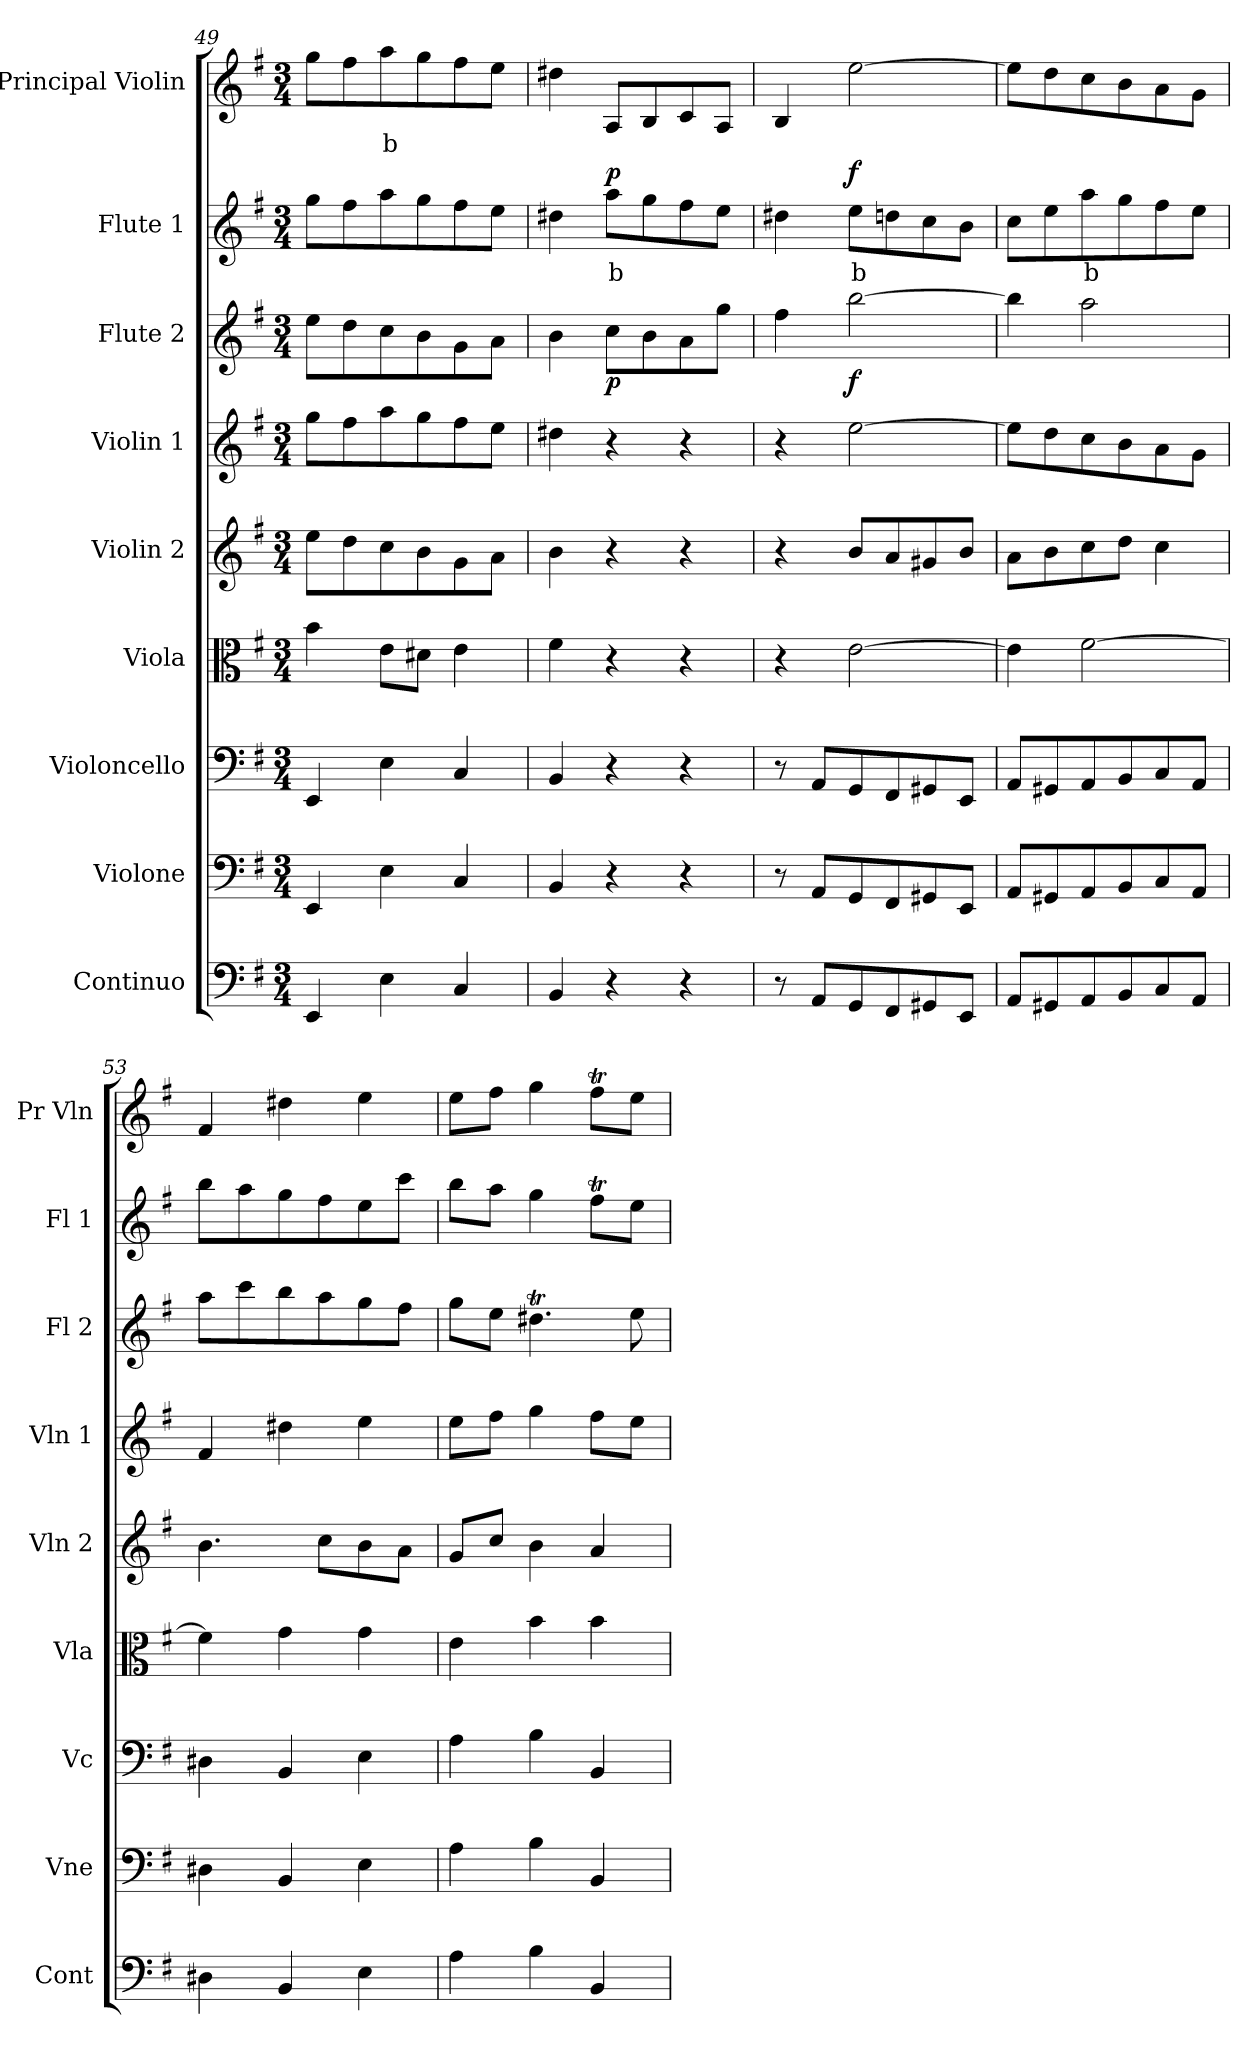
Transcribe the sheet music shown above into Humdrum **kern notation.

**kern	**kern	**kern	**kern	**kern	**kern	**kern	**dynam	**kern	**text	**dynam	**kern	**text
*part9	*part8	*part7	*part6	*part5	*part4	*part3	*part3	*part2	*part2	*part2	*part1	*part1
*staff9	*staff8	*staff7	*staff6	*staff5	*staff4	*staff3	*staff3	*staff2	*staff2	*staff2	*staff1	*staff1
*I"Continuo	*I"Violone	*I"Violoncello	*I"Viola	*I"Violin 2	*I"Violin 1	*I"Flute 2	*	*I"Flute 1	*	*	*I"Principal Violin	*
*I'Cont	*I'Vne	*I'Vc	*I'Vla	*I'Vln 2	*I'Vln 1	*I'Fl 2	*	*I'Fl 1	*	*	*I'Pr Vln	*
*clefF4	*clefF4	*clefF4	*clefC3	*clefG2	*clefG2	*clefG2	*	*clefG2	*	*	*clefG2	*
*	*ITrd7c12	*	*	*	*	*	*	*	*	*	*	*
*k[f#]	*k[f#]	*k[f#]	*k[f#]	*k[f#]	*k[f#]	*k[f#]	*	*k[f#]	*	*	*k[f#]	*
*M3/4	*M3/4	*M3/4	*M3/4	*M3/4	*M3/4	*M3/4	*	*M3/4	*	*	*M3/4	*
=49	=49	=49	=49	=49	=49	=49	=49	=49	=49	=49	=49	=49
4EE/	4EEE/	4EE/	4b\	8ee\L	8gg\L	8ee\L	.	8gg\L	.	.	8gg\L	.
.	.	.	.	8dd\	8ff#\	8dd\	.	8ff#\	.	.	8ff#\	.
!	!	!	!	!	!	!	!	!	!	!	!	!LO:LY:b:color=#FF0000
4E\	4EE\	4E\	8e\L	8cc\	8aa\	8cc\	.	8aa\	.	.	8aa\	b
.	.	.	8d#X\J	8b\	8gg\	8b\	.	8gg\	.	.	8gg\	.
4C/	4CC/	4C/	4e\	8g\	8ff#\	8g\	.	8ff#\	.	.	8ff#\	.
.	.	.	.	8a\J	8ee\J	8a\J	.	8ee\J	.	.	8ee\J	.
=50	=50	=50	=50	=50	=50	=50	=50	=50	=50	=50	=50	=50
4BB/	4BBB/	4BB/	4f#\	4b\	4dd#X\	4b\	.	4dd#X\	.	.	4dd#X\	.
!	!	!	!	!	!	!	!LO:DY:b	!	!LO:LY:b:color=#FF0000	!LO:DY:b	!	!
4r	4r	4r	4r	4r	4r	8cc\L	p	8aa\L	b	p	8A/L	.
.	.	.	.	.	.	8b\	.	8gg\	.	.	8B/	.
4r	4r	4r	4r	4r	4r	8a\	.	8ff#\	.	.	8c/	.
.	.	.	.	.	.	8gg\J	.	8ee\J	.	.	8A/J	.
=51	=51	=51	=51	=51	=51	=51	=51	=51	=51	=51	=51	=51
8r	8r	8r	4r	4r	4r	4ff#\	.	4dd#X\	.	.	4B/	.
8AA/L	8AAA/L	8AA/L	.	.	.	.	.	.	.	.	.	.
!	!	!	!	!	!	!	!LO:DY:b	!	!LO:LY:b:color=#FF0000	!LO:DY:b	!	!
8GG/	8GGG/	8GG/	[2e\	8b/L	[2ee\	[2bb\	f	8ee\L	b	f	[2ee\	.
8FF#/	8FFF#/	8FF#/	.	8a/	.	.	.	8ddn\	.	.	.	.
8GG#X/	8GGG#X/	8GG#X/	.	8g#X/	.	.	.	8cc\	.	.	.	.
8EE/J	8EEE/J	8EE/J	.	8b/J	.	.	.	8b\J	.	.	.	.
=52	=52	=52	=52	=52	=52	=52	=52	=52	=52	=52	=52	=52
8AA/L	8AAA/L	8AA/L	4e\]	8a\L	8ee\L]	4bb\]	.	8cc\L	.	.	8ee\L]	.
8GG#X/	8GGG#X/	8GG#X/	.	8b\	8dd\	.	.	8ee\	.	.	8dd\	.
!	!	!	!	!	!	!	!	!	!LO:LY:b:color=#FF0000	!	!	!
8AA/	8AAA/	8AA/	[2f#\	8cc\	8cc\	2aa\	.	8aa\	b	.	8cc\	.
8BB/	8BBB/	8BB/	.	8dd\J	8b\	.	.	8gg\	.	.	8b\	.
8C/	8CC/	8C/	.	4cc\	8a\	.	.	8ff#\	.	.	8a\	.
8AA/J	8AAA/J	8AA/J	.	.	8g\J	.	.	8ee\J	.	.	8g\J	.
=53	=53	=53	=53	=53	=53	=53	=53	=53	=53	=53	=53	=53
4D#X\	4DD#X\	4D#X\	4f#\]	4.b\	4f#/	8aa\L	.	8bb\L	.	.	4f#/	.
.	.	.	.	.	.	8ccc\	.	8aa\	.	.	.	.
4BB/	4BBB/	4BB/	4g\	.	4dd#X\	8bb\	.	8gg\	.	.	4dd#X\	.
.	.	.	.	8cc\L	.	8aa\	.	8ff#\	.	.	.	.
4E\	4EE\	4E\	4g\	8b\	4ee\	8gg\	.	8ee\	.	.	4ee\	.
.	.	.	.	8a\J	.	8ff#\J	.	8ccc\J	.	.	.	.
!!LO:PB:g=z
=54	=54	=54	=54	=54	=54	=54	=54	=54	=54	=54	=54	=54
4A\	4AA\	4A\	4e\	8g/L	8ee\L	8gg\L	.	8bb\L	.	.	8ee\L	.
.	.	.	.	8cc/J	8ff#\J	8ee\J	.	8aa\J	.	.	8ff#\J	.
4B\	4BB\	4B\	4b\	4b\	4gg\	4.dd#Xt\	.	4gg\	.	.	4gg\	.
4BB/	4BBB/	4BB/	4b\	4a/	8ff#\L	.	.	8ff#t\L	.	.	8ff#t\L	.
.	.	.	.	.	8ee\J	8ee\	.	8ee\J	.	.	8ee\J	.
=	=	=	=	=	=	=	=	=	=	=	=	=
*-	*-	*-	*-	*-	*-	*-	*-	*-	*-	*-	*-	*-
